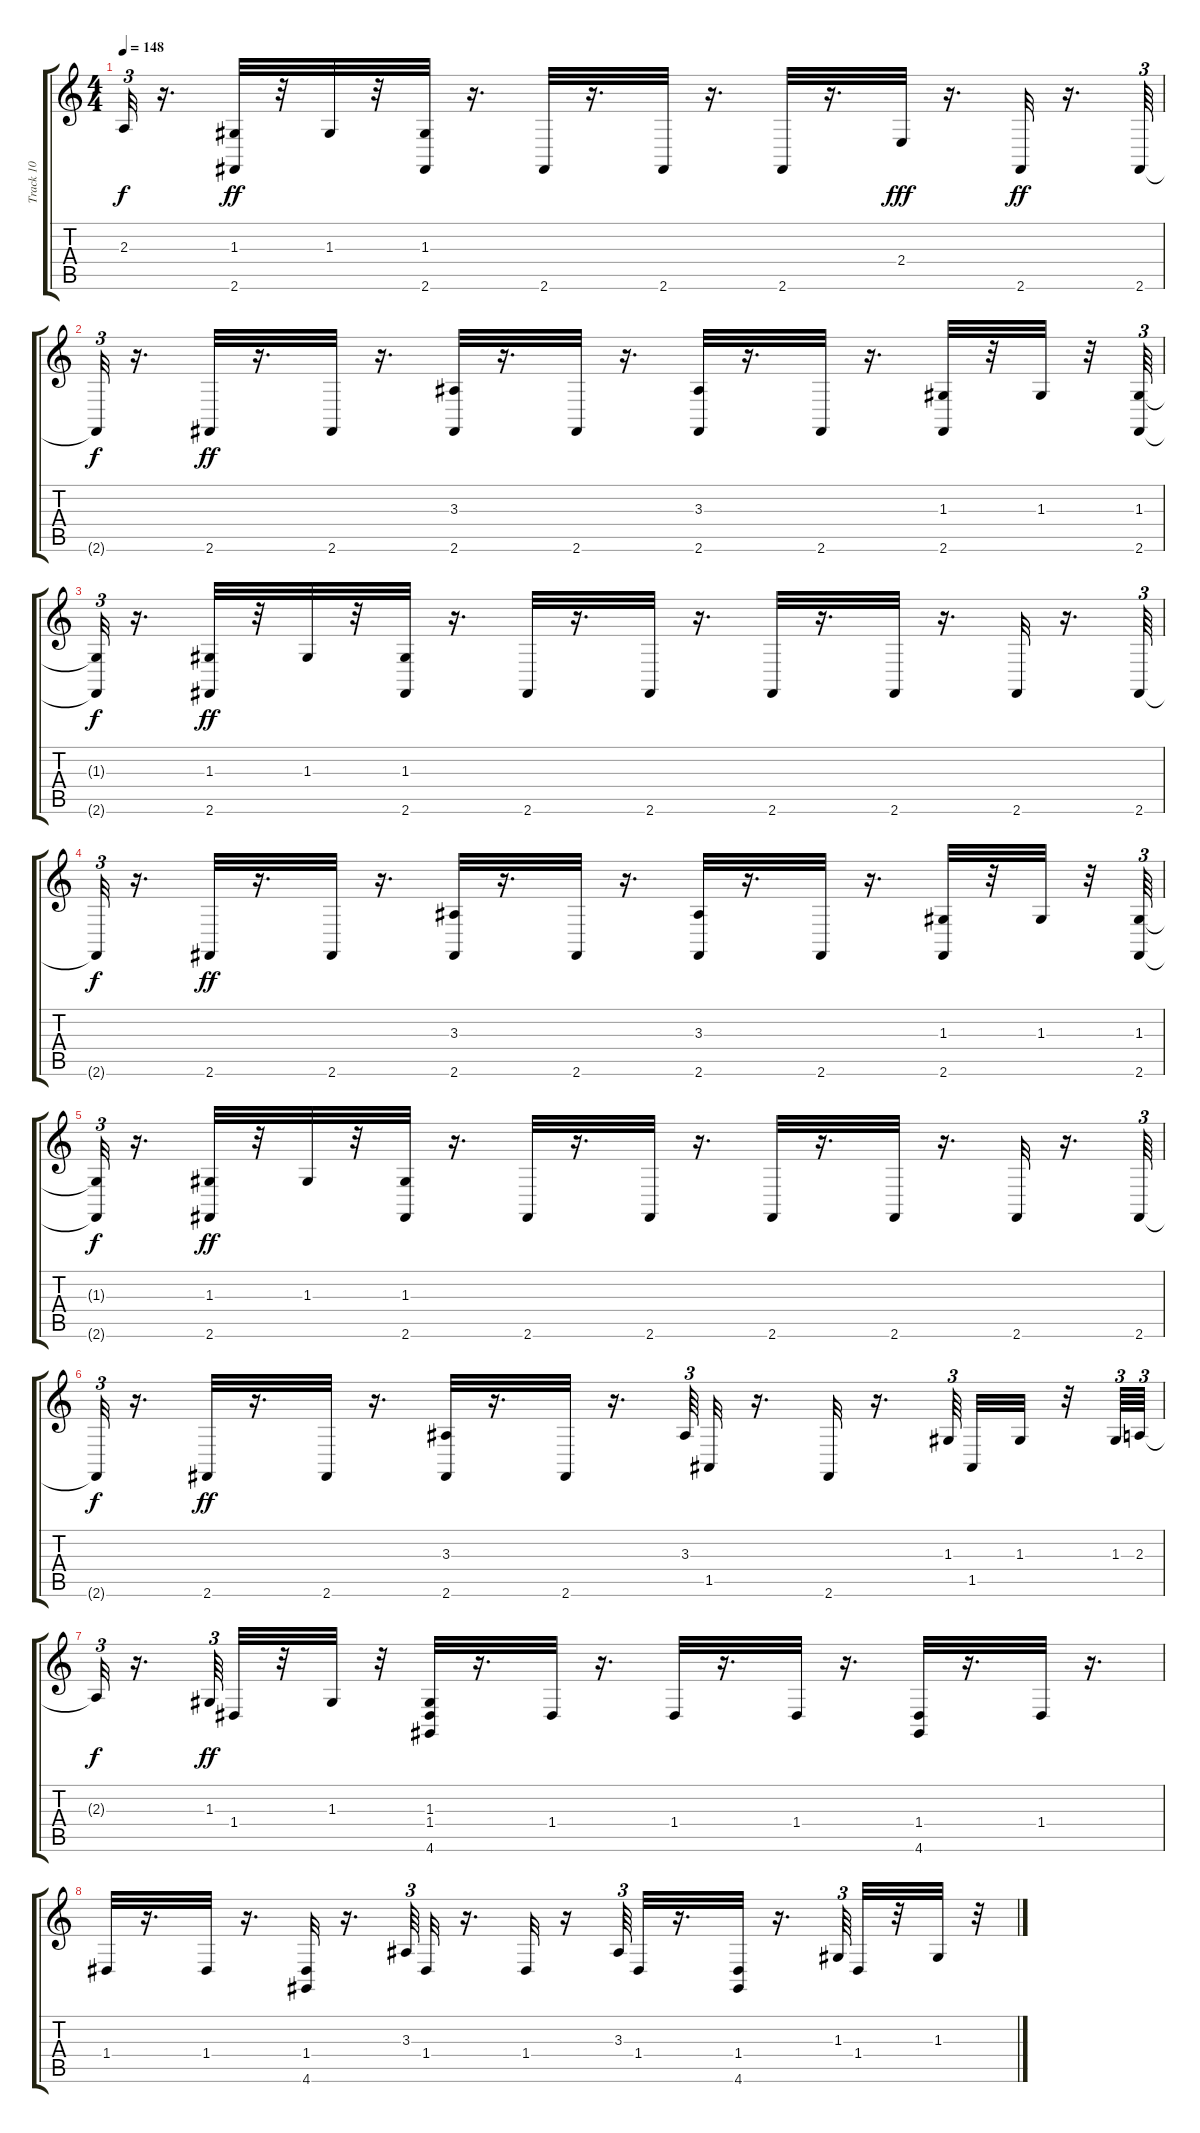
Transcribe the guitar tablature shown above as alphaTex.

\track ("Track 10" "Track 10") {instrument synthdrum}
\staff {score tabs}
\tuning (E4 B3 G3 D3 A2 E2) {hide}
\ts (4 4)
\tempo 148
\clef g2
\ks c
2.3{t}.32{tu (3 2) dy f} r.16{d} (1.3 2.6).32{dy ff} r.32 1.3.32 r.32 (1.3 2.6).32 r.16{d} 2.6.32 r.16{d} 2.6.32 r.16{d} 2.6.32 r.16{d} 2.4.32{dy fff} r.16{d} 2.6.32{dy ff} r.16{d} 2.6.64{tu (3 2)} |
2.6{t}.32{tu (3 2) dy f} r.16{d} 2.6.32{dy ff} r.16{d} 2.6.32 r.16{d} (3.3 2.6).32 r.16{d} 2.6.32 r.16{d} (3.3 2.6).32 r.16{d} 2.6.32 r.16{d} (1.3 2.6).32 r.32 1.3.32 r.32 (1.3 2.6).64{tu (3 2)} |
(1.3{t} 2.6{t}).32{tu (3 2) dy f} r.16{d} (1.3 2.6).32{dy ff} r.32 1.3.32 r.32 (1.3 2.6).32 r.16{d} 2.6.32 r.16{d} 2.6.32 r.16{d} 2.6.32 r.16{d} 2.6.32 r.16{d} 2.6.32 r.16{d} 2.6.64{tu (3 2)} |
2.6{t}.32{tu (3 2) dy f} r.16{d} 2.6.32{dy ff} r.16{d} 2.6.32 r.16{d} (3.3 2.6).32 r.16{d} 2.6.32 r.16{d} (3.3 2.6).32 r.16{d} 2.6.32 r.16{d} (1.3 2.6).32 r.32 1.3.32 r.32 (1.3 2.6).64{tu (3 2)} |
(1.3{t} 2.6{t}).32{tu (3 2) dy f} r.16{d} (1.3 2.6).32{dy ff} r.32 1.3.32 r.32 (1.3 2.6).32 r.16{d} 2.6.32 r.16{d} 2.6.32 r.16{d} 2.6.32 r.16{d} 2.6.32 r.16{d} 2.6.32 r.16{d} 2.6.64{tu (3 2)} |
2.6{t}.32{tu (3 2) dy f} r.16{d} 2.6.32{dy ff} r.16{d} 2.6.32 r.16{d} (3.3 2.6).32 r.16{d} 2.6.32 r.16{d} 3.3.64{tu (3 2)} 1.5.32 r.16{d} 2.6.32 r.16{d} 1.3.64{tu (3 2) beam splitsecondary} 1.5.32 1.3.32 r.32 1.3.64{tu (3 2)} 2.3.64{tu (3 2)} |
2.3{t}.32{tu (3 2) dy f} r.16{d} 1.3.64{tu (3 2) dy ff} 1.4.32 r.32 1.3.32 r.32 (1.3 1.4 4.6).32 r.16{d} 1.4.32 r.16{d} 1.4.32 r.16{d} 1.4.32 r.16{d} (1.4 4.6).32 r.16{d} 1.4.32 r.16{d} |
1.4.32 r.16{d} 1.4.32 r.16{d} (1.4 4.6).32 r.16{d} 3.3.64{tu (3 2)} 1.4.32 r.16{d} 1.4.32 r.16 3.3.64{tu (3 2)} 1.4.32 r.16{d} (1.4 4.6).32 r.16{d} 1.3.64{tu (3 2)} 1.4.32 r.32 1.3.32 r.32
